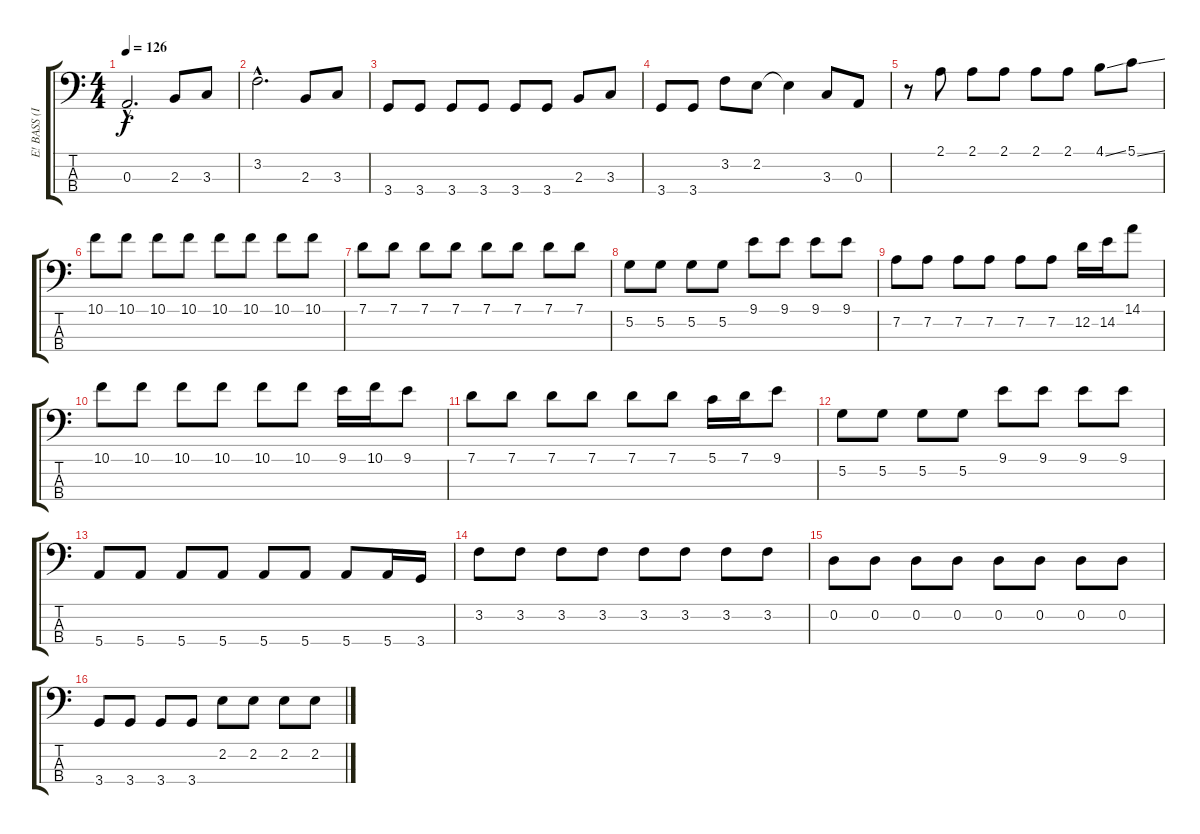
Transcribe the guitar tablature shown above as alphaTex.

\track ("E! BASS (In the name of David E)" "E! BASS (I") {instrument electricbassfinger}
\staff {score tabs}
\tuning (G2 D2 A1 E1) {hide}
\ts (4 4)
\tempo 126
\clef f4
\ks c
0.3{hac}.2{d dy f instrument electricbassfinger} 2.3.8 3.3.8 |
3.2{hac}.2{d} 2.3.8 3.3.8 |
3.4.8 3.4.8 3.4.8 3.4.8 3.4.8 3.4.8 2.3.8 3.3.8 |
3.4.8 3.4.8 3.2.8 2.2.8 2.2{t}.4 3.3.8 0.3.8 |
r.8 2.1.8 2.1.8 2.1.8 2.1.8 2.1.8 4.1{ss}.8 5.1{ss}.8 |
10.1.8 10.1.8 10.1.8 10.1.8 10.1.8 10.1.8 10.1.8 10.1.8 |
7.1.8 7.1.8 7.1.8 7.1.8 7.1.8 7.1.8 7.1.8 7.1.8 |
5.2.8 5.2.8 5.2.8 5.2.8 9.1.8 9.1.8 9.1.8 9.1.8 |
7.2.8 7.2.8 7.2.8 7.2.8 7.2.8 7.2.8 12.2.16 14.2.16 14.1.8 |
10.1.8 10.1.8 10.1.8 10.1.8 10.1.8 10.1.8 9.1.16 10.1.16 9.1.8 |
7.1.8 7.1.8 7.1.8 7.1.8 7.1.8 7.1.8 5.1.16 7.1.16 9.1.8 |
5.2.8 5.2.8 5.2.8 5.2.8 9.1.8 9.1.8 9.1.8 9.1.8 |
5.4.8 5.4.8 5.4.8 5.4.8 5.4.8 5.4.8 5.4.8 5.4.16 3.4.16 |
3.2.8 3.2.8 3.2.8 3.2.8 3.2.8 3.2.8 3.2.8 3.2.8 |
0.2.8 0.2.8 0.2.8 0.2.8 0.2.8 0.2.8 0.2.8 0.2.8 |
3.4.8 3.4.8 3.4.8 3.4.8 2.2.8 2.2.8 2.2.8 2.2.8
